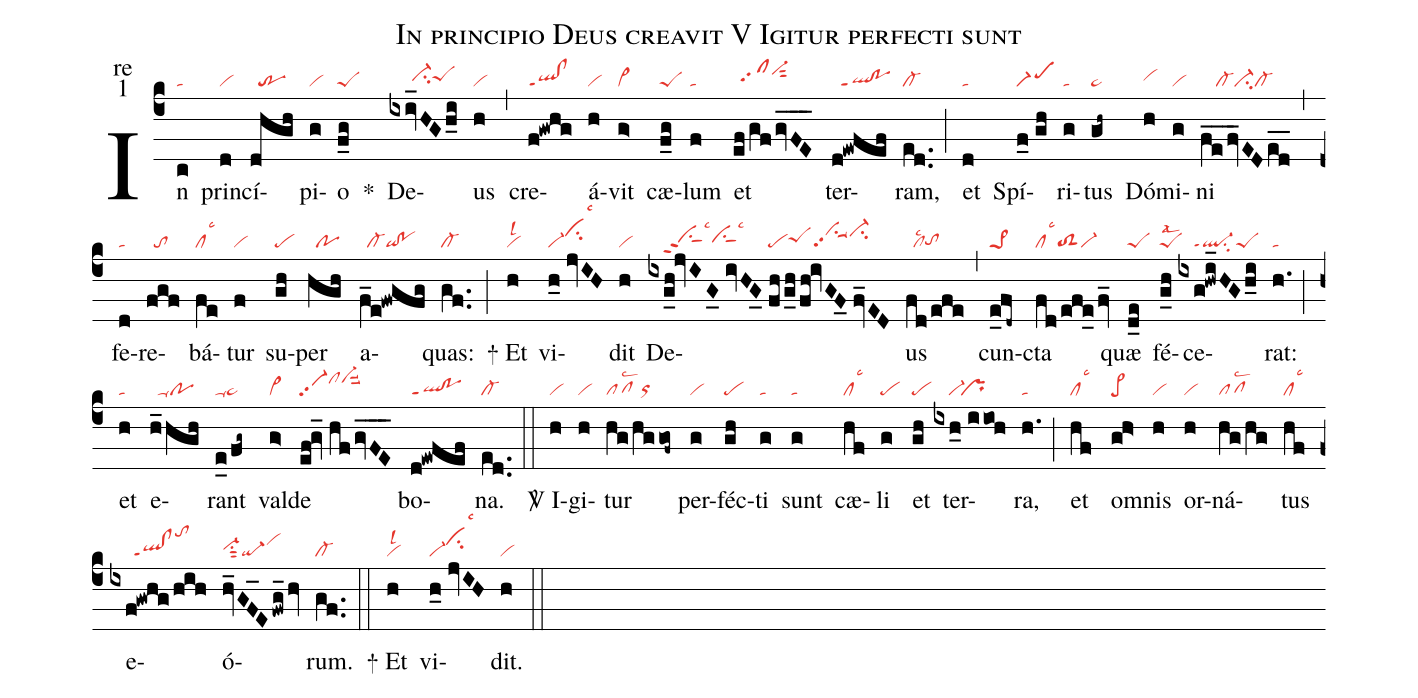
name:In principio Deus creavit V Igitur perfecti sunt;
office-part:re;
mode:1;
nabc-lines:1;
%%
(c4) In(c|ta) prin(d|vi)cí(dhgh|//tr)pi(g|vi)o(f_g|peS) <sp>*</sp>() De(ixiv_HGh_i|//////ci-hhpeShh)us(h|vi) (,) cre(f!gwhg|ql!clppt1)á(h|vi)vit(g>|vi>) cæ(f_g|peS)lum(f|ta) et(ef/gf/gvFE___|//clhhpp2vi-hjsut2) ter(d!ewfef|//ql!poppt1)ram,(ed..|cl-) (;) et(d|ta) Spí(f_0//gh|scM1)ri(g|ta)tus(gh~|ta>) Dó(h|vihh)mi(g|vi)ni(fe__/fv_EDed__|////cl-ci-cl-) (,) fe(d|ta)re(fgf|//to)bá(fe|cllsc3)tur(f|vi) su(gh|pe)per(hgh|//po) a(f_e!fwgfg|//cl-qi!po)quas:(gf..|cl-) (;)
<sp>+</sp> Et(h|vilsl2) vi(h_0//jvIH|vi-cihjlsc3)dit(h|vi) De(ixg_h!jvIG_0//ivHG_0|////ciShhppt2lsc3ciShhlsc3|//fh/g_h|pepeShh|/fh!ivGF_0//fv_ED|////vihjpp2su1suu1ci-hj)us(fd/efe|//cllsc2tohg) (,) cun(e_fd~|pe>1)cta(fd/efe_/fv_|cllsc3toS2vi-) quæ(d_e|peS) fé(g_h|peSlsal2)ce(ixg!hwi_HGh_i|////ql-ppt1su2peS)rat:(h.|ta) (;) et(h|ta) e(h_/hgh|//ta-po)rant(e_0/fg~|ta-ta>) val(g>|vi>)de(ef!gv_//hf/gvFE___|vi-pp2clhjvi-hjsuu2) bo(d!ewfef|ql!poppt1)na.(ed..|cl-) (::)

<sp>V/</sp> I(h|vi)gi(h|vi)tur(hg/hggof~|pflsc2orhg) per(g|vi)féc(gh|pe)ti(g|ta) sunt(g|ta) cæ(hf|cllsc3)li(g|pe) et(gh|pe) ter(ixh_0//iioh|////vi-`pr)ra,(h.|ta) (;) et(hf|cllsc3) om(gh>|pe>)nis(h|vi) or(h|vi)ná(hg/hg|pflsc2)tus(hf|cllsc3) e(ixf!gwhg/hih|//////ql!clppt1tohm)ó(hv_GF_E/fwg_/hv|vi-hhsu1sut2qi-vihj)rum.(gf..|cl-) (::)
<sp>+</sp> Et(h|vilsl2) vi(h_0//jvIH|vi-cihjlsc3)dit.(h|vi) (::)
